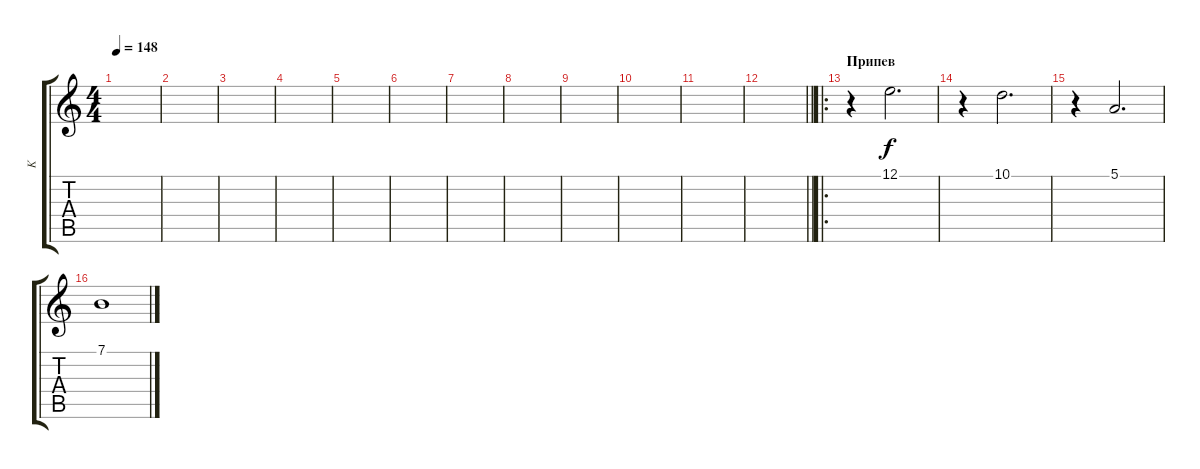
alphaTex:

\track ("K" "K") {instrument synthbrass2}
\staff {score tabs}
\tuning (E4 B3 G3 D3 A2 E2) {hide}
\ts (4 4)
\tempo 148
\clef g2
\ks c
|
|
|
|
|
|
|
|
|
|
|
\barLineRight lightlight
|
\ro
\section ("" "Припев")
r.4 12.1.2{d} |
r.4 10.1.2{d} |
r.4 5.1.2{d} |
7.1.1
